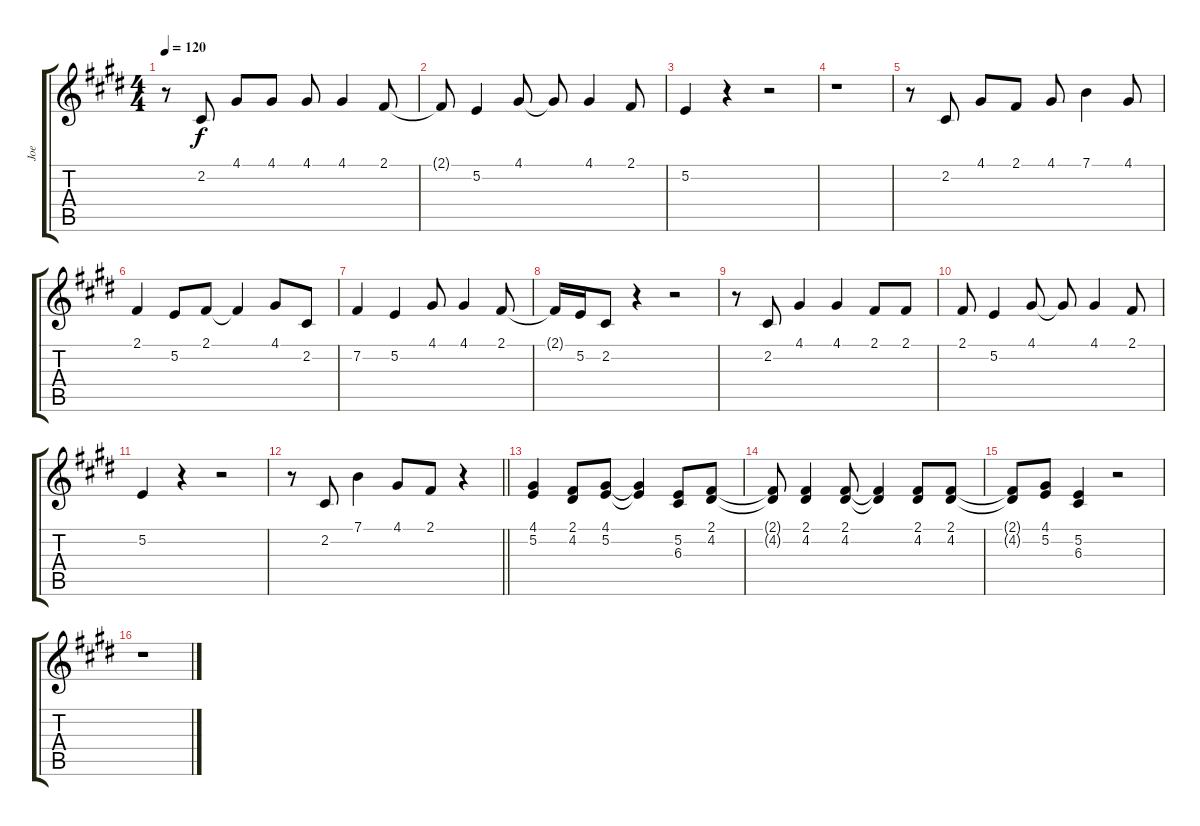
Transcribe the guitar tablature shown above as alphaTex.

\track ("Joe" "Joe") {instrument lead1square}
\staff {score tabs}
\tuning (E4 B3 G3 D3 A2 E2) {hide}
\ts (4 4)
\tempo 120
\clef g2
\ks c#minor
r.8{dy f} 2.2.8 4.1.8 4.1.8 4.1.8 4.1.4 2.1.8 |
2.1{t}.8 5.2.4 4.1.8 4.1{t}.8 4.1.4 2.1.8 |
5.2.4 r.4 r.2 |
r.1 |
r.8 2.2.8 4.1.8 2.1.8 4.1.8 7.1.4 4.1.8 |
2.1.4 5.2.8 2.1.8 2.1{t}.4 4.1.8 2.2.8 |
7.2.4 5.2.4 4.1.8 4.1.4 2.1.8 |
2.1{t}.16 5.2.16 2.2.8 r.4 r.2 |
r.8 2.2.8 4.1.4 4.1.4 2.1.8 2.1.8 |
2.1.8 5.2.4 4.1.8 4.1{t}.8 4.1.4 2.1.8 |
5.2.4 r.4 r.2 |
\barLineRight lightlight
r.8 2.2.8 7.1.4 4.1.8 2.1.8 r.4 |
(4.1 5.2).4 (2.1 4.2).8 (4.1 5.2).8 (4.1{t} 5.2{t}).4 (5.2 6.3).8 (2.1 4.2).8 |
(2.1{t} 4.2{t}).8 (2.1 4.2).4 (2.1 4.2).8 (2.1{t} 4.2{t}).4 (2.1 4.2).8 (2.1 4.2).8 |
(2.1{t} 4.2{t}).8 (4.1 5.2).8 (5.2 6.3).4 r.2 |
r.1
